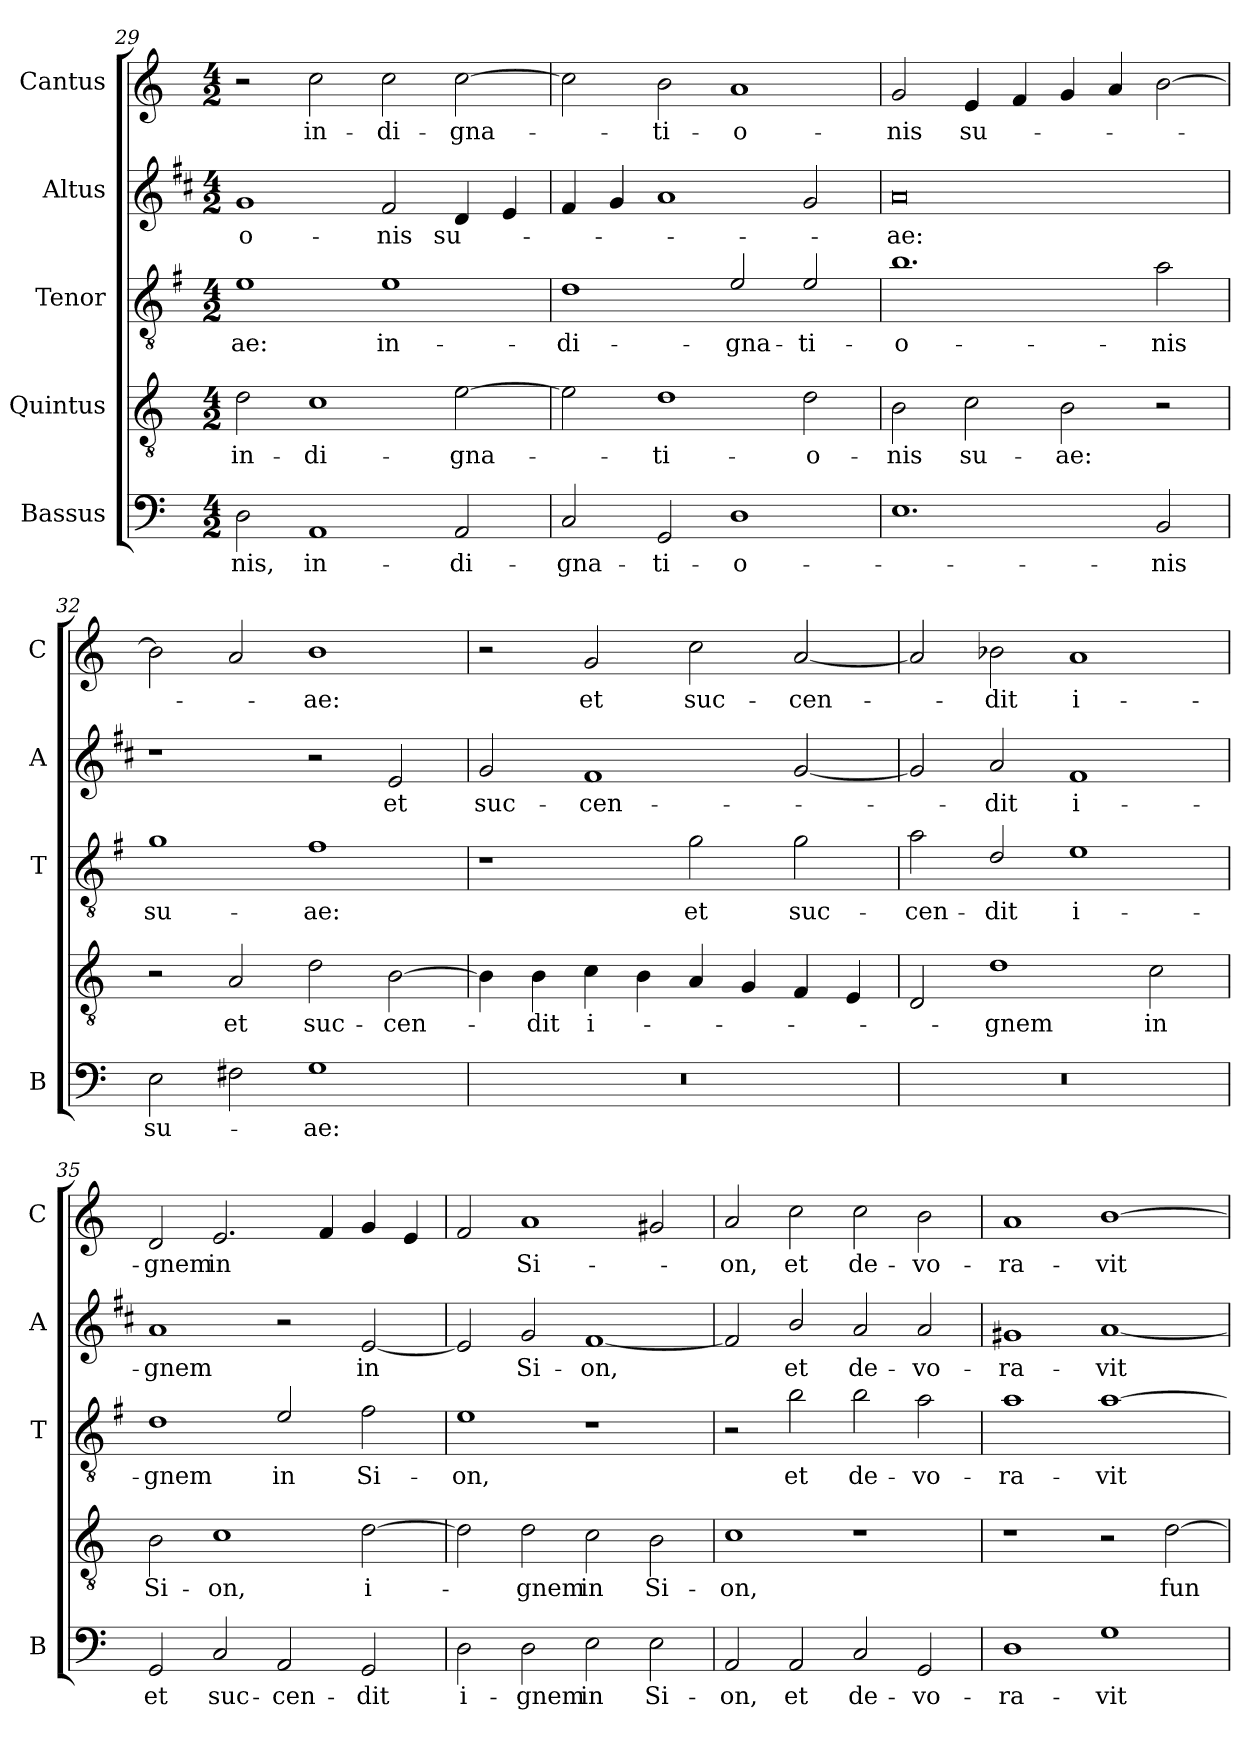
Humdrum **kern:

**kern	**text	**kern	**text	**kern	**text	**kern	**text	**kern	**text
*part5	*part5	*part4	*part4	*part3	*part3	*part2	*part2	*part1	*part1
*staff5	*staff5	*staff4	*staff4	*staff3	*staff3	*staff2	*staff2	*staff1	*staff1
*I"Bassus	*	*I"Quintus	*	*I"Tenor	*	*I"Altus	*	*I"Cantus	*
*I'B	*	*	*	*I'T	*	*I'A	*	*I'C	*
*clefF4	*	*clefGv2	*	*clefGv2	*	*clefG2	*	*clefG2	*
*	*	*	*	*ITrd4c7	*	*ITrd1c2	*	*	*
*k[]	*	*k[]	*	*k[]	*	*k[]	*	*k[]	*
*C:	*	*C:	*	*C:	*	*C:	*	*C:	*
*M4/2	*	*M4/2	*	*M4/2	*	*M4/2	*	*M4/2	*
=29	=29	=29	=29	=29	=29	=29	=29	=29	=29
!	!LO:LY:b	!	!LO:LY:b	!	!LO:LY:b	!	!LO:LY:b	!	!
2D\	-nis,	2d\	in-	1A	-ae:	1f	-o-	2r	.
!	!LO:LY:b	!	!LO:LY:b	!	!	!	!	!	!LO:LY:b
1AA	in-	1c	-di-	.	.	.	.	2cc\	in-
!	!	!	!	!	!LO:LY:b	!	!LO:LY:b	!	!LO:LY:b
.	.	.	.	1A	in-	2e/	-nis	2cc\	-di-
!	!LO:LY:b	!	!LO:LY:b	!	!	!	!LO:LY:b	!	!LO:LY:b
2AA/	-di-	[2e\	-gna-	.	.	4c/	su-	[2cc\	-gna-
.	.	.	.	.	.	4d/	.	.	.
=30	=30	=30	=30	=30	=30	=30	=30	=30	=30
!	!LO:LY:b	!	!	!	!LO:LY:b	!	!	!	!
2C/	-gna-	2e\]	.	1G	-di-	4e/	.	2cc\]	.
.	.	.	.	.	.	4f/	.	.	.
!	!LO:LY:b	!	!LO:LY:b	!	!	!	!	!	!LO:LY:b
2GG/	-ti-	1d	-ti-	.	.	1g	.	2b\	-ti-
!	!LO:LY:b	!	!	!	!LO:LY:b	!	!	!	!LO:LY:b
1D	-o-	.	.	2A/	-gna-	.	.	1a	-o-
!	!	!	!LO:LY:b	!	!LO:LY:b	!	!	!	!
.	.	2d\	-o-	2A/	-ti-	2f/	.	.	.
=31	=31	=31	=31	=31	=31	=31	=31	=31	=31
!	!	!	!LO:LY:b	!	!LO:LY:b	!	!LO:LY:b	!	!LO:LY:b
1.E	.	2B\	-nis	1.e	-o-	0g	-ae:	2g/	-nis
!	!	!	!LO:LY:b	!	!	!	!	!	!LO:LY:b
.	.	2c\	su-	.	.	.	.	4e/	su-
.	.	.	.	.	.	.	.	4f/	.
!	!	!	!LO:LY:b	!	!	!	!	!	!
.	.	2B\	-ae:	.	.	.	.	4g/	.
.	.	.	.	.	.	.	.	4a/	.
!	!LO:LY:b	!	!	!	!LO:LY:b	!	!	!	!
2BB/	-nis	2r	.	2d\	-nis	.	.	[2b\	.
=32	=32	=32	=32	=32	=32	=32	=32	=32	=32
!	!LO:LY:b	!	!	!	!LO:LY:b	!	!	!	!
2E\	su-	2r	.	1c	su-	1r	.	2b\]	.
!	!	!	!LO:LY:b	!	!	!	!	!	!
2F#X\	.	2A/	et	.	.	.	.	2a/	.
!	!LO:LY:b	!	!LO:LY:b	!	!LO:LY:b	!	!	!	!LO:LY:b
1G	-ae:	2d\	suc-	1B	-ae:	2r	.	1b	-ae:
!	!	!	!LO:LY:b	!	!	!	!LO:LY:b	!	!
.	.	[2B\	-cen-	.	.	2d/	et	.	.
=33	=33	=33	=33	=33	=33	=33	=33	=33	=33
!	!	!	!	!	!	!	!LO:LY:b	!	!
0r	.	4B\]	.	1r	.	2f/	suc-	2r	.
!	!	!	!LO:LY:b	!	!	!	!	!	!
.	.	4B\	-dit	.	.	.	.	.	.
!	!	!	!LO:LY:b	!	!	!	!LO:LY:b	!	!LO:LY:b
.	.	4c\	i-	.	.	1e	-cen-	2g/	et
.	.	4B\	.	.	.	.	.	.	.
!	!	!	!	!	!LO:LY:b	!	!	!	!LO:LY:b
.	.	4A/	.	2c\	et	.	.	2cc\	suc-
.	.	4G/	.	.	.	.	.	.	.
!	!	!	!	!	!LO:LY:b	!	!	!	!LO:LY:b
.	.	4F/	.	2c\	suc-	[2f/	.	[2a/	-cen-
.	.	4E/	.	.	.	.	.	.	.
!!LO:LB:g=z
=34	=34	=34	=34	=34	=34	=34	=34	=34	=34
!	!	!	!	!	!LO:LY:b	!	!	!	!
0r	.	2D/	.	2d\	-cen-	2f/]	.	2a/]	.
!	!	!	!LO:LY:b	!	!LO:LY:b	!	!LO:LY:b	!	!LO:LY:b
.	.	1d	-gnem	2G/	-dit	2g/	-dit	2b-X\	-dit
!	!	!	!	!	!LO:LY:b	!	!LO:LY:b	!	!LO:LY:b
.	.	.	.	1A	i-	1e	i-	1a	i-
!	!	!	!LO:LY:b	!	!	!	!	!	!
.	.	2c\	in	.	.	.	.	.	.
=35	=35	=35	=35	=35	=35	=35	=35	=35	=35
!	!LO:LY:b	!	!LO:LY:b	!	!LO:LY:b	!	!LO:LY:b	!	!LO:LY:b
2GG/	et	2B\	Si-	1G	-gnem	1g	-gnem	2d/	-gnem
!	!LO:LY:b	!	!LO:LY:b	!	!	!	!	!	!LO:LY:b
2C/	suc-	1c	-on,	.	.	.	.	2.e/	in
!	!LO:LY:b	!	!	!	!LO:LY:b	!	!	!	!
2AA/	-cen-	.	.	2A/	in	2r	.	.	.
.	.	.	.	.	.	.	.	4f/	.
!	!LO:LY:b	!	!LO:LY:b	!	!LO:LY:b	!	!LO:LY:b	!	!
2GG/	-dit	[2d\	i-	2B\	Si-	[2d/	in	4g/	.
.	.	.	.	.	.	.	.	4e/	.
=36	=36	=36	=36	=36	=36	=36	=36	=36	=36
!	!LO:LY:b	!	!	!	!LO:LY:b	!	!	!	!
2D\	i-	2d\]	.	1A	-on,	2d/]	.	2f/	.
!	!LO:LY:b	!	!LO:LY:b	!	!	!	!LO:LY:b	!	!LO:LY:b
2D\	-gnem	2d\	-gnem	.	.	2f/	Si-	1a	Si-
!	!LO:LY:b	!	!LO:LY:b	!	!	!	!LO:LY:b	!	!
2E\	in	2c\	in	1r	.	[1e	-on,	.	.
!	!LO:LY:b	!	!LO:LY:b	!	!	!	!	!	!
2E\	Si-	2B\	Si-	.	.	.	.	2g#X/	.
=37	=37	=37	=37	=37	=37	=37	=37	=37	=37
!	!LO:LY:b	!	!LO:LY:b	!	!	!	!	!	!LO:LY:b
2AA/	-on,	1c	-on,	2r	.	2e/]	.	2a/	-on,
!	!LO:LY:b	!	!	!	!LO:LY:b	!	!LO:LY:b	!	!LO:LY:b
2AA/	et	.	.	2e\	et	2a/	et	2cc\	et
!	!LO:LY:b	!	!	!	!LO:LY:b	!	!LO:LY:b	!	!LO:LY:b
2C/	de-	1r	.	2e\	de-	2g/	de-	2cc\	de-
!	!LO:LY:b	!	!	!	!LO:LY:b	!	!LO:LY:b	!	!LO:LY:b
2GG/	-vo-	.	.	2d\	-vo-	2g/	-vo-	2b\	-vo-
=38	=38	=38	=38	=38	=38	=38	=38	=38	=38
!	!LO:LY:b	!	!	!	!LO:LY:b	!	!LO:LY:b	!	!LO:LY:b
1D	-ra-	1r	.	1d	-ra-	1f#X	-ra-	1a	-ra-
!	!LO:LY:b	!	!	!	!LO:LY:b	!	!LO:LY:b	!	!LO:LY:b
1G	-vit	2r	.	[1d	-vit	[1g	-vit	[1b	-vit
!	!	!	!LO:LY:b	!	!	!	!	!	!
.	.	[2d\	fun-	.	.	.	.	.	.
=	=	=	=	=	=	=	=	=	=
*-	*-	*-	*-	*-	*-	*-	*-	*-	*-
